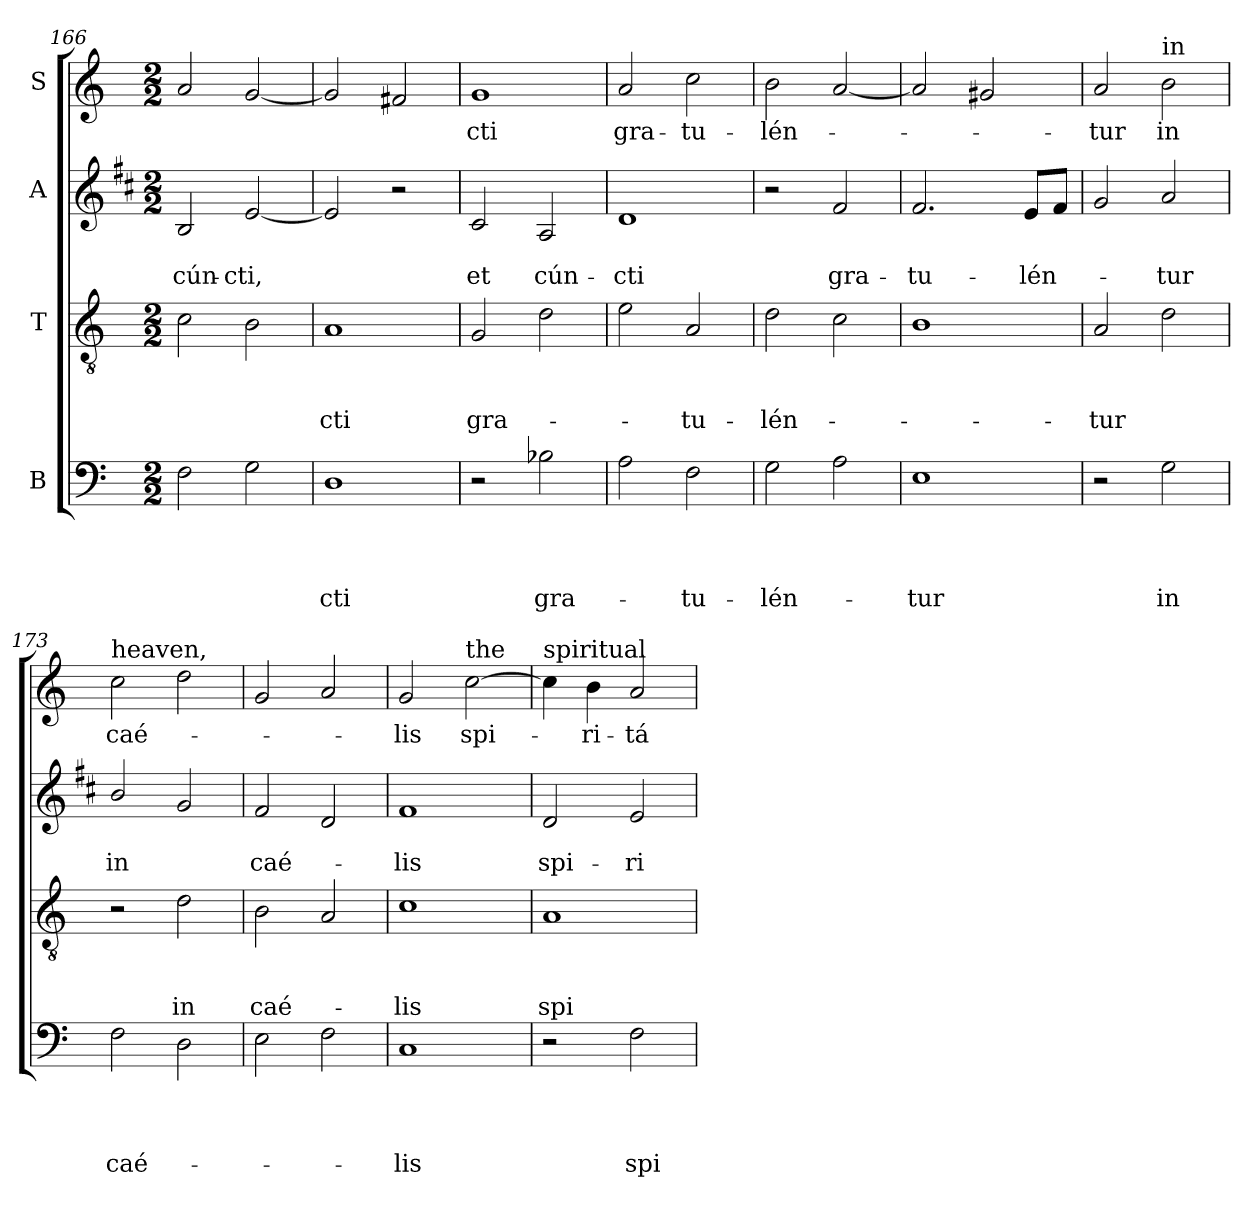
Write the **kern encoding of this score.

**kern	**text	**text	**text	**text	**kern	**text	**text	**text	**kern	**text	**text	**kern	**text
*part4	*part4	*part4	*part4	*part4	*part3	*part3	*part3	*part3	*part2	*part2	*part2	*part1	*part1
*staff4	*staff4	*staff4	*staff4	*staff4	*staff3	*staff3	*staff3	*staff3	*staff2	*staff2	*staff2	*staff1	*staff1
*I"B	*	*	*	*	*I"T	*	*	*	*I"A	*	*	*I"S	*
*clefF4	*	*	*	*	*clefGv2	*	*	*	*clefG2	*	*	*clefG2	*
*	*	*	*	*	*	*	*	*	*ITrd1c2	*	*	*	*
*k[]	*	*	*	*	*k[]	*	*	*	*k[]	*	*	*k[]	*
*C:	*	*	*	*	*C:	*	*	*	*C:	*	*	*C:	*
*M2/2	*	*	*	*	*M2/2	*	*	*	*M2/2	*	*	*M2/2	*
=166	=166	=166	=166	=166	=166	=166	=166	=166	=166	=166	=166	=166	=166
!	!	!	!	!	!	!	!	!	!	!	!LO:LY:b	!	!
2F\	.	.	.	.	2c\	.	.	.	2A/	.	cún-	2a/	.
!	!	!	!	!	!	!	!	!	!	!	!LO:LY:b	!	!
2G\	.	.	.	.	2B\	.	.	.	[2d/	.	-cti,	[2g/	.
=167	=167	=167	=167	=167	=167	=167	=167	=167	=167	=167	=167	=167	=167
!	!	!	!	!LO:LY:b	!	!	!	!LO:LY:b	!	!	!	!	!
1D	.	.	.	-cti	1A	.	.	-cti	2d/]	.	.	2g/]	.
.	.	.	.	.	.	.	.	.	2r	.	.	2f#/	.
=168	=168	=168	=168	=168	=168	=168	=168	=168	=168	=168	=168	=168	=168
!	!	!	!	!	!	!	!	!LO:LY:b	!	!	!LO:LY:b	!	!LO:LY:b
2r	.	.	.	.	2G/	.	.	gra-	2B/	.	et	1g	-cti
!	!	!	!	!LO:LY:b	!	!	!	!	!	!	!LO:LY:b	!	!
2B-X\	.	.	.	gra-	2d\	.	.	.	2G/	.	cún-	.	.
!!LO:LB:g=z
=169	=169	=169	=169	=169	=169	=169	=169	=169	=169	=169	=169	=169	=169
!	!	!	!	!	!	!	!	!	!	!	!LO:LY:b	!	!LO:LY:b
2A\	.	.	.	.	2e\	.	.	.	1c	.	-cti	2a/	gra-
!	!	!	!	!LO:LY:b	!	!	!	!LO:LY:b	!	!	!	!	!LO:LY:b
2F\	.	.	.	-tu-	2A/	.	.	-tu-	.	.	.	2cc\	-tu-
=170	=170	=170	=170	=170	=170	=170	=170	=170	=170	=170	=170	=170	=170
!	!	!	!	!LO:LY:b	!	!	!	!LO:LY:b	!	!	!	!	!LO:LY:b
2G\	.	.	.	-lén-	2d\	.	.	-lén-	2r	.	.	2b\	-lén-
!	!	!	!	!	!	!	!	!	!	!	!LO:LY:b	!	!
2A\	.	.	.	.	2c\	.	.	.	2e/	.	gra-	[2a/	.
=171	=171	=171	=171	=171	=171	=171	=171	=171	=171	=171	=171	=171	=171
!	!	!	!	!LO:LY:b	!	!	!	!	!	!	!LO:LY:b	!	!
1E	.	.	.	-tur	1B	.	.	.	2.e/	.	-tu-	2a/]	.
.	.	.	.	.	.	.	.	.	.	.	.	2g#/	.
!	!	!	!	!	!	!	!	!	!	!	!LO:LY:b	!	!
.	.	.	.	.	.	.	.	.	8d/L	.	-lén-	.	.
.	.	.	.	.	.	.	.	.	8e/J	.	.	.	.
=172	=172	=172	=172	=172	=172	=172	=172	=172	=172	=172	=172	=172	=172
!	!	!	!	!	!	!	!	!LO:LY:b	!	!	!	!	!LO:LY:b
2r	.	.	.	.	2A/	.	.	-tur	2f/	.	.	2a/	-tur
!	!	!	!	!	!	!	!	!	!	!	!	!LO:TX:a:t=in	!
!	!	!	!	!LO:LY:b	!	!	!	!	!	!	!LO:LY:b	!	!LO:LY:b
2G\	.	.	.	in	2d\	.	.	.	2g/	.	-tur	2b\	in
=173	=173	=173	=173	=173	=173	=173	=173	=173	=173	=173	=173	=173	=173
!	!	!	!	!	!	!	!	!	!	!	!	!LO:TX:a:t=heaven,	!
!	!	!	!	!LO:LY:b	!	!	!	!	!	!	!LO:LY:b	!	!LO:LY:b
2F\	.	.	.	caé-	2r	.	.	.	2a/	.	in	2cc\	caé-
!	!	!	!	!	!	!	!	!LO:LY:b	!	!	!	!	!
2D\	.	.	.	.	2d\	.	.	in	2f/	.	.	2dd\	.
=174	=174	=174	=174	=174	=174	=174	=174	=174	=174	=174	=174	=174	=174
!	!	!	!	!	!	!	!	!LO:LY:b	!	!	!LO:LY:b	!	!
2E\	.	.	.	.	2B\	.	.	caé-	2e/	.	caé-	2g/	.
2F\	.	.	.	.	2A/	.	.	.	2c/	.	.	2a/	.
=175	=175	=175	=175	=175	=175	=175	=175	=175	=175	=175	=175	=175	=175
!	!	!	!	!LO:LY:b	!	!	!	!LO:LY:b	!	!	!LO:LY:b	!	!LO:LY:b
1C	.	.	.	-lis	1c	.	.	-lis	1e	.	-lis	2g/	-lis
!	!	!	!	!	!	!	!	!	!	!	!	!LO:TX:a:t=the	!
!	!	!	!	!	!	!	!	!	!	!	!	!	!LO:LY:b
.	.	.	.	.	.	.	.	.	.	.	.	[2cc\	spi-
!!LO:PB:g=z
=176	=176	=176	=176	=176	=176	=176	=176	=176	=176	=176	=176	=176	=176
!	!	!	!	!	!	!	!	!	!	!	!	!LO:TX:a:t=spiritual	!
!	!	!	!	!	!	!	!	!LO:LY:b	!	!	!LO:LY:b	!	!
2r	.	.	.	.	1A	.	.	spi-	2c/	.	spi-	4cc\]	.
!	!	!	!	!	!	!	!	!	!	!	!	!	!LO:LY:b
.	.	.	.	.	.	.	.	.	.	.	.	4b\	-ri-
!	!	!	!	!LO:LY:b	!	!	!	!	!	!	!LO:LY:b	!	!LO:LY:b
2F\	.	.	.	spi-	.	.	.	.	2d/	.	-ri-	2a/	-tá-
=	=	=	=	=	=	=	=	=	=	=	=	=	=
*-	*-	*-	*-	*-	*-	*-	*-	*-	*-	*-	*-	*-	*-
